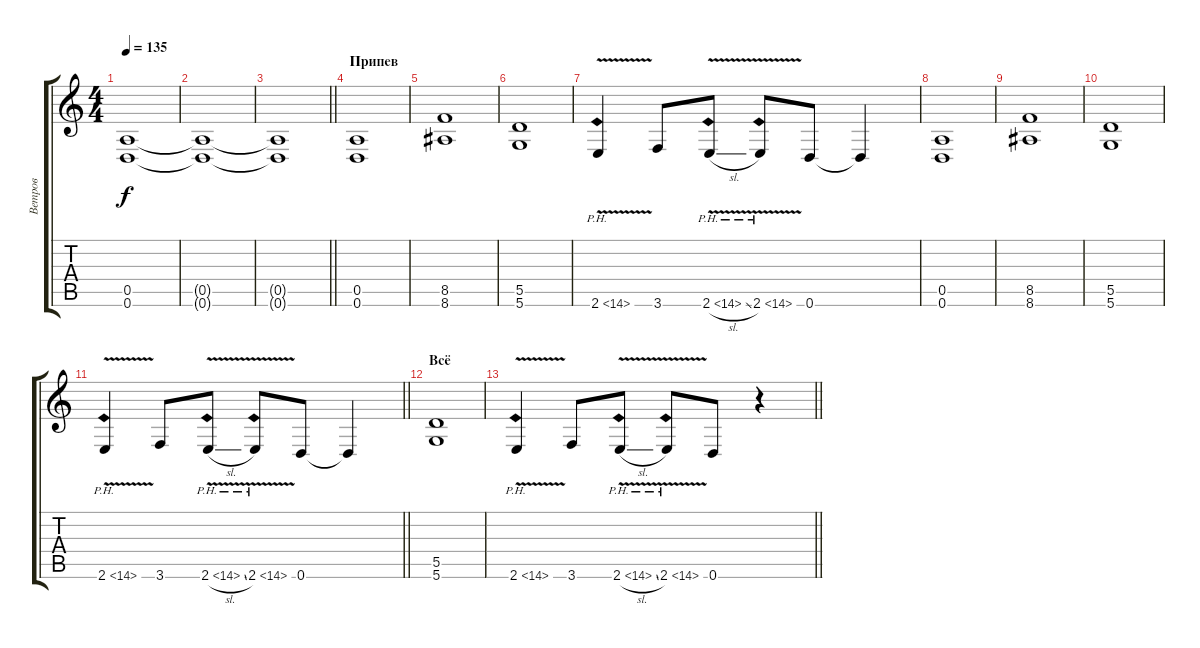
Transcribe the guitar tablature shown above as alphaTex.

\track ("Ветров" "Ветров") {instrument distortionguitar}
\staff {score tabs}
\tuning (E4 A3 G3 D3 A2 D2) {hide}
\ts (4 4)
\tempo 135
\clef g2
\ks c
(0.5{t} 0.6{t}).1{dy f} |
(0.5{t} 0.6{t}).1 |
\barLineRight lightlight
(0.5{t} 0.6{t}).1 |
\section ("" "Припев")
(0.5 0.6).1 |
(8.5 8.6).1 |
(5.5 5.6).1 |
2.6{ph 12 v}.4 3.6.8 2.6{ph 12 v sl}.8 2.6{ph 12 v}.8 0.6.8 0.6{t}.4 |
(0.5 0.6).1 |
(8.5 8.6).1 |
(5.5 5.6).1 |
\barLineRight lightlight
2.6{ph 12 v}.4 3.6.8 2.6{ph 12 v sl}.8 2.6{ph 12 v}.8 0.6.8 0.6{t}.4 |
\section ("" "Всё")
(5.5 5.6).1 |
\barLineRight lightlight
2.6{ph 12 v}.4 3.6.8 2.6{ph 12 v sl}.8 2.6{ph 12 v}.8 0.6.8 r.4
